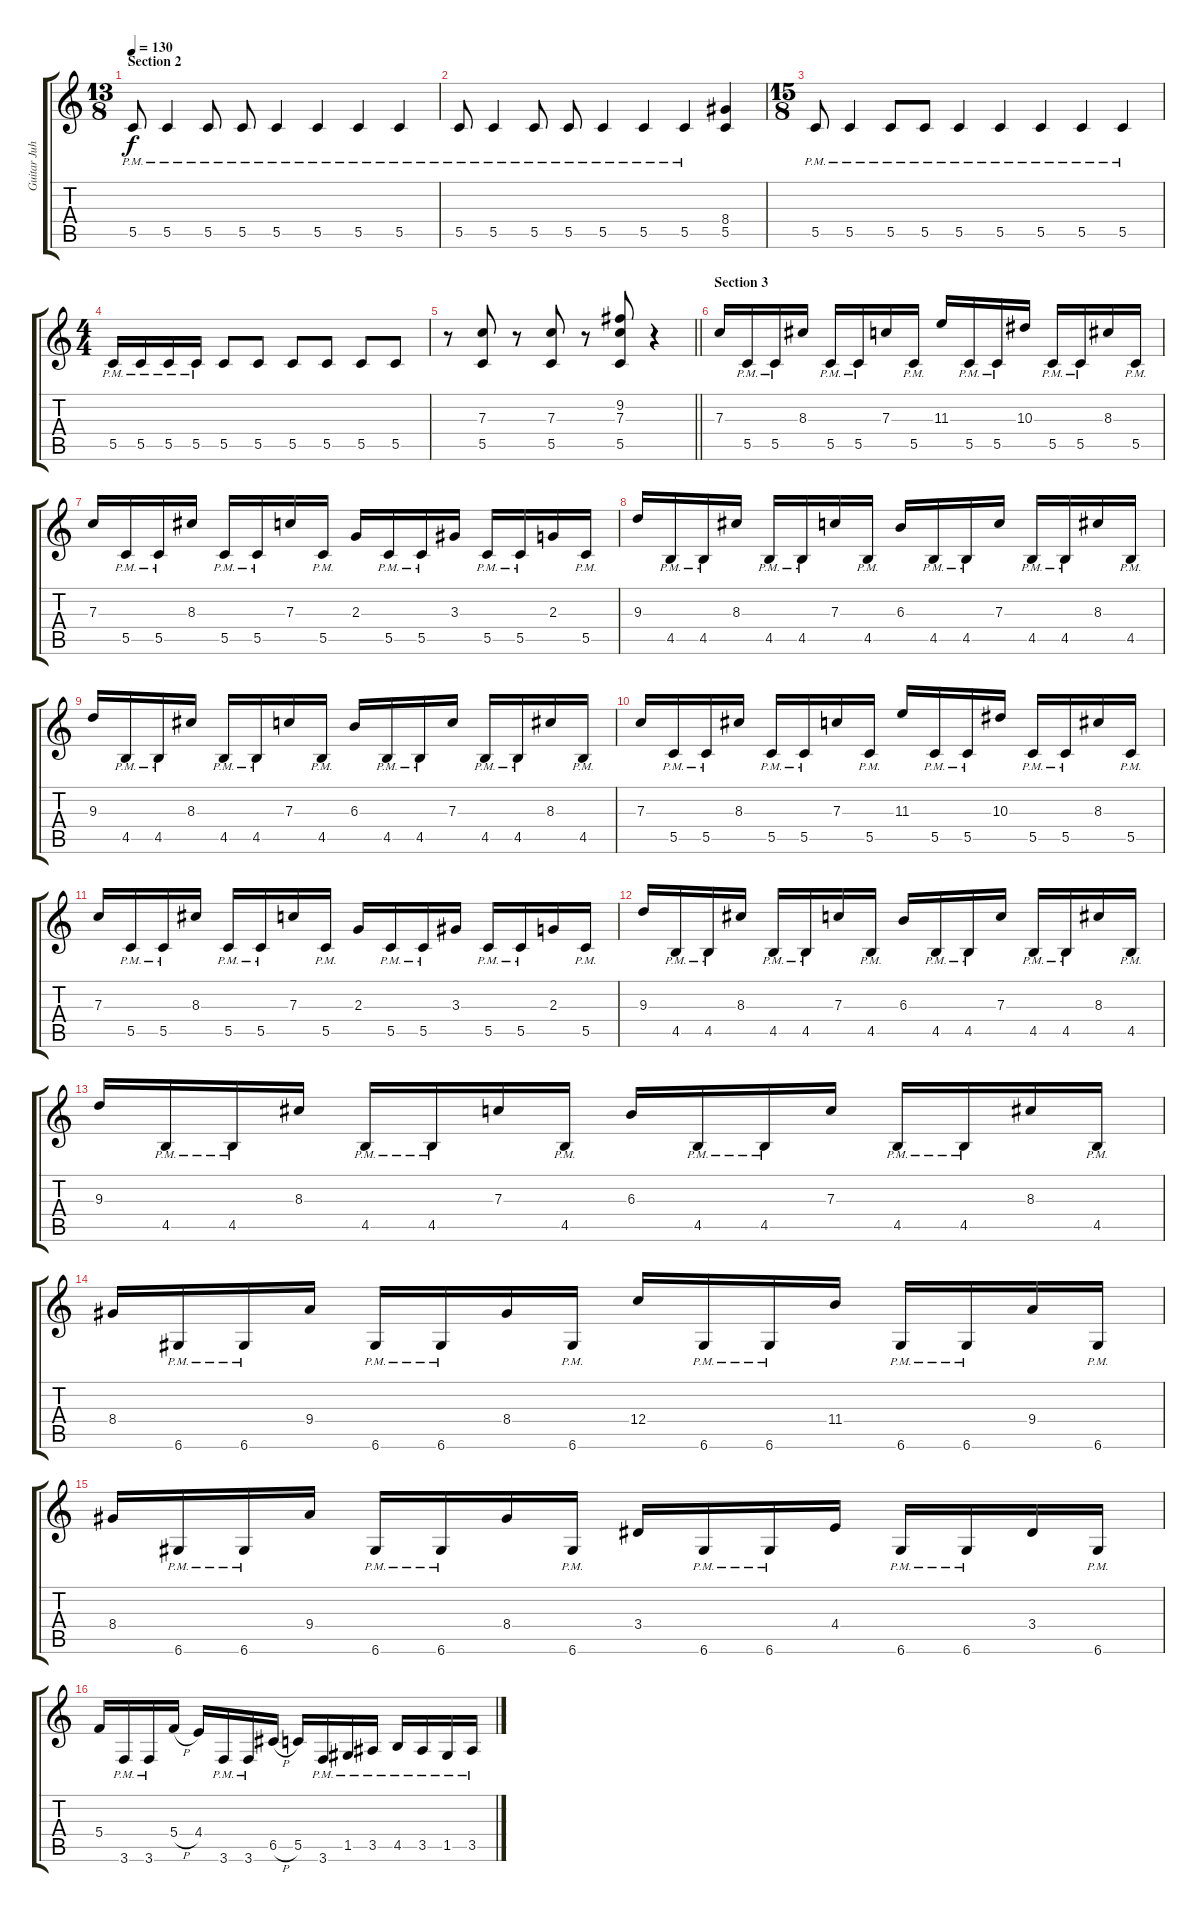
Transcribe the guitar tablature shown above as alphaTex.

\track ("Guitar Juha" "Guitar Juh") {instrument distortionguitar}
\staff {score tabs}
\tuning (D4 A3 F3 C3 G2 D2) {hide}
\ts (13 8)
\section ("" "Section 2")
\tempo 130
\clef g2
\ks c
5.5{pm}.8{dy f} 5.5{pm}.4 5.5{pm}.8 5.5{pm}.8 5.5{pm}.4 5.5{pm}.4 5.5{pm}.4 5.5{pm}.4 |
5.5{pm}.8 5.5{pm}.4 5.5{pm}.8 5.5{pm}.8 5.5{pm}.4 5.5{pm}.4 5.5{pm}.4 (8.4 5.5).4 |
\ts (15 8)
5.5{pm}.8 5.5{pm}.4 5.5{pm}.8 5.5{pm}.8 5.5{pm}.4 5.5{pm}.4 5.5{pm}.4 5.5{pm}.4 5.5{pm}.4 |
\ts (4 4)
5.5{pm}.16 5.5{pm}.16 5.5{pm}.16 5.5{pm}.16 5.5.8 5.5.8 5.5.8 5.5.8 5.5.8 5.5.8 |
\barLineRight lightlight
r.8 (7.3 5.5).8 r.8 (7.3 5.5).8 r.8 (9.2 7.3 5.5).8 r.4 |
\section ("" "Section 3")
7.3.16 5.5{pm}.16 5.5{pm}.16 8.3.16 5.5{pm}.16 5.5{pm}.16 7.3.16 5.5{pm}.16 11.3.16 5.5{pm}.16 5.5{pm}.16 10.3.16 5.5{pm}.16 5.5{pm}.16 8.3.16 5.5{pm}.16 |
7.3.16 5.5{pm}.16 5.5{pm}.16 8.3.16 5.5{pm}.16 5.5{pm}.16 7.3.16 5.5{pm}.16 2.3.16 5.5{pm}.16 5.5{pm}.16 3.3.16 5.5{pm}.16 5.5{pm}.16 2.3.16 5.5{pm}.16 |
9.3.16 4.5{pm}.16 4.5{pm}.16 8.3.16 4.5{pm}.16 4.5{pm}.16 7.3.16 4.5{pm}.16 6.3.16 4.5{pm}.16 4.5{pm}.16 7.3.16 4.5{pm}.16 4.5{pm}.16 8.3.16 4.5{pm}.16 |
9.3.16 4.5{pm}.16 4.5{pm}.16 8.3.16 4.5{pm}.16 4.5{pm}.16 7.3.16 4.5{pm}.16 6.3.16 4.5{pm}.16 4.5{pm}.16 7.3.16 4.5{pm}.16 4.5{pm}.16 8.3.16 4.5{pm}.16 |
7.3.16 5.5{pm}.16 5.5{pm}.16 8.3.16 5.5{pm}.16 5.5{pm}.16 7.3.16 5.5{pm}.16 11.3.16 5.5{pm}.16 5.5{pm}.16 10.3.16 5.5{pm}.16 5.5{pm}.16 8.3.16 5.5{pm}.16 |
7.3.16 5.5{pm}.16 5.5{pm}.16 8.3.16 5.5{pm}.16 5.5{pm}.16 7.3.16 5.5{pm}.16 2.3.16 5.5{pm}.16 5.5{pm}.16 3.3.16 5.5{pm}.16 5.5{pm}.16 2.3.16 5.5{pm}.16 |
9.3.16 4.5{pm}.16 4.5{pm}.16 8.3.16 4.5{pm}.16 4.5{pm}.16 7.3.16 4.5{pm}.16 6.3.16 4.5{pm}.16 4.5{pm}.16 7.3.16 4.5{pm}.16 4.5{pm}.16 8.3.16 4.5{pm}.16 |
9.3.16 4.5{pm}.16 4.5{pm}.16 8.3.16 4.5{pm}.16 4.5{pm}.16 7.3.16 4.5{pm}.16 6.3.16 4.5{pm}.16 4.5{pm}.16 7.3.16 4.5{pm}.16 4.5{pm}.16 8.3.16 4.5{pm}.16 |
8.4.16 6.6{pm}.16 6.6{pm}.16 9.4.16 6.6{pm}.16 6.6{pm}.16 8.4.16 6.6{pm}.16 12.4.16 6.6{pm}.16 6.6{pm}.16 11.4.16 6.6{pm}.16 6.6{pm}.16 9.4.16 6.6{pm}.16 |
8.4.16 6.6{pm}.16 6.6{pm}.16 9.4.16 6.6{pm}.16 6.6{pm}.16 8.4.16 6.6{pm}.16 3.4.16 6.6{pm}.16 6.6{pm}.16 4.4.16 6.6{pm}.16 6.6{pm}.16 3.4.16 6.6{pm}.16 |
5.4.16 3.6{pm}.16 3.6{pm}.16 5.4{h}.16 4.4.16 3.6{pm}.16 3.6{pm}.16 6.5{h}.16 5.5.16 3.6{pm}.16 1.5{pm}.16 3.5{pm}.16 4.5{pm}.16 3.5{pm}.16 1.5{pm}.16 3.5{pm}.16
